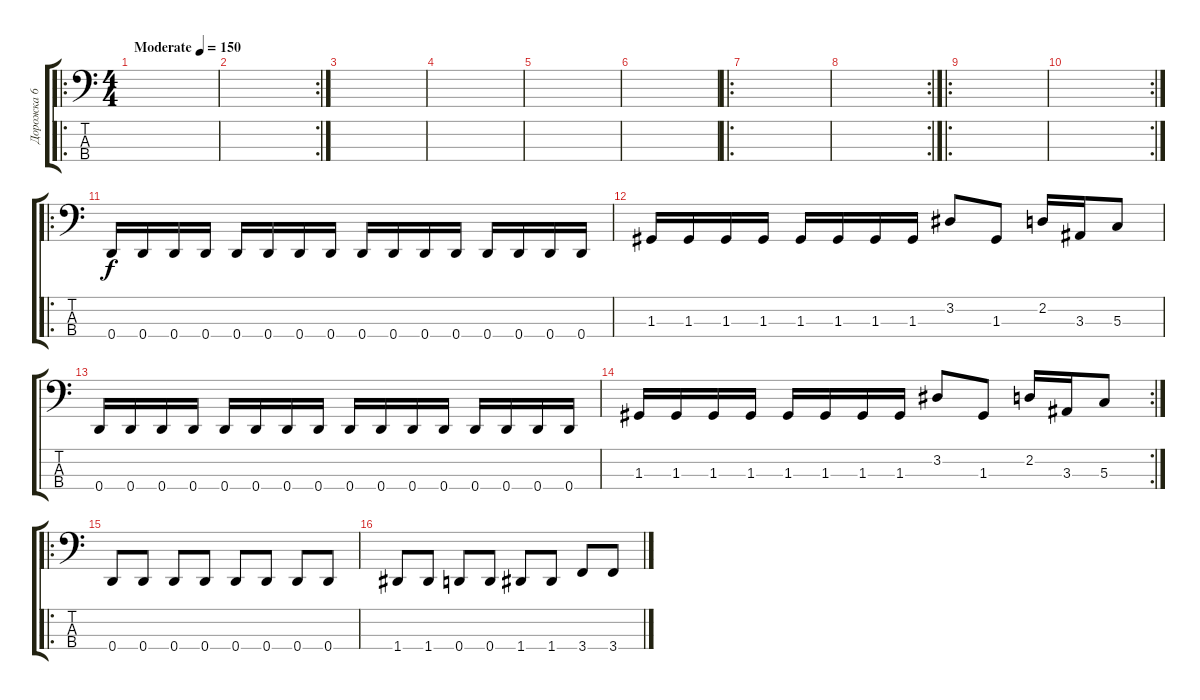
\track ("Дорожка 6" "Дорожка 6") {instrument slapbass1}
\staff {score tabs}
\tuning (F2 C2 G1 D1) {hide}
\ro
\ts (4 4)
\tempo (150 "Moderate")
\clef f4
\ks c
|
\rc 2
|
|
|
|
|
\ro
|
\rc 2
|
\ro
|
\rc 2
|
\ro
0.4.16 0.4.16 0.4.16 0.4.16 0.4.16 0.4.16 0.4.16 0.4.16 0.4.16 0.4.16 0.4.16 0.4.16 0.4.16 0.4.16 0.4.16 0.4.16 |
1.3.16 1.3.16 1.3.16 1.3.16 1.3.16 1.3.16 1.3.16 1.3.16 3.2.8 1.3.8 2.2.16 3.3.16 5.3.8 |
0.4.16 0.4.16 0.4.16 0.4.16 0.4.16 0.4.16 0.4.16 0.4.16 0.4.16 0.4.16 0.4.16 0.4.16 0.4.16 0.4.16 0.4.16 0.4.16 |
\rc 2
1.3.16 1.3.16 1.3.16 1.3.16 1.3.16 1.3.16 1.3.16 1.3.16 3.2.8 1.3.8 2.2.16 3.3.16 5.3.8 |
\ro
0.4.8 0.4.8 0.4.8 0.4.8 0.4.8 0.4.8 0.4.8 0.4.8 |
1.4.8 1.4.8 0.4.8 0.4.8 1.4.8 1.4.8 3.4.8 3.4.8
